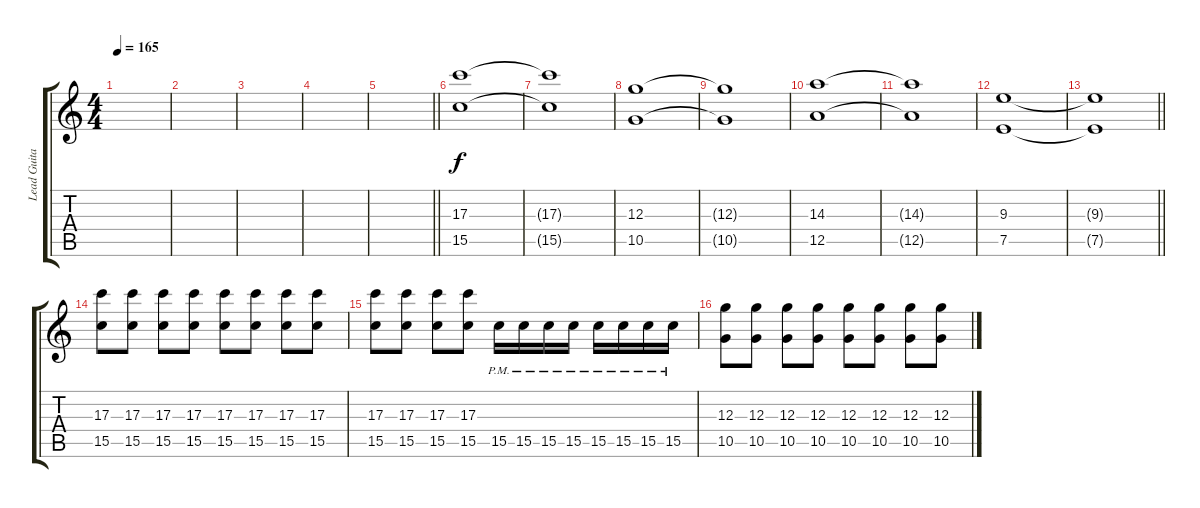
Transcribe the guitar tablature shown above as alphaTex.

\track ("Lead Guitar 1" "Lead Guita") {instrument distortionguitar}
\staff {score tabs}
\tuning (E4 B3 G3 D3 A2 D2) {hide}
\ts (4 4)
\tempo 165
\clef g2
\ks c
|
|
|
|
\barLineRight lightlight
|
\section ("" "")
(17.3 15.5).1{dy f} |
(17.3{t} 15.5{t}).1 |
(12.3 10.5).1 |
(12.3{t} 10.5{t}).1 |
(14.3 12.5).1 |
(14.3{t} 12.5{t}).1 |
(9.3 7.5).1 |
\barLineRight lightlight
(9.3{t} 7.5{t}).1 |
\section ("" "")
(17.3 15.5).8{volume 16} (17.3 15.5).8 (17.3 15.5).8 (17.3 15.5).8 (17.3 15.5).8 (17.3 15.5).8 (17.3 15.5).8 (17.3 15.5).8 |
(17.3 15.5).8 (17.3 15.5).8 (17.3 15.5).8 (17.3 15.5).8 15.5{pm}.16 15.5{pm}.16 15.5{pm}.16 15.5{pm}.16 15.5{pm}.16 15.5{pm}.16 15.5{pm}.16 15.5{pm}.16 |
(12.3 10.5).8 (12.3 10.5).8 (12.3 10.5).8 (12.3 10.5).8 (12.3 10.5).8 (12.3 10.5).8 (12.3 10.5).8 (12.3 10.5).8
